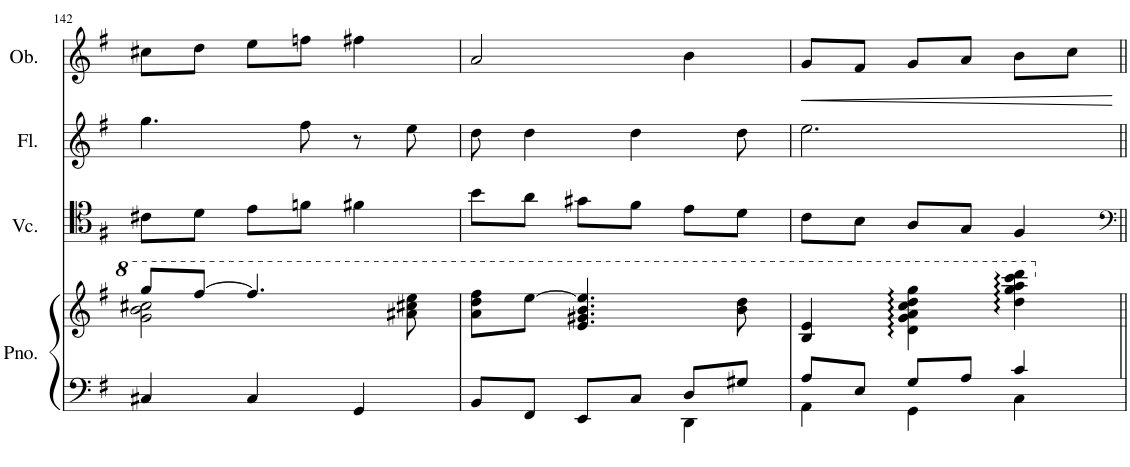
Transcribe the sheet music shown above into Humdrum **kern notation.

**kern	**kern	**kern	**kern	**harte	**kern	**kern	**kern	**kern	**dynam
*part6	*part6	*part5	*part5	*part5	*part4	*part3	*part2	*part1	*part1
*staff8	*staff7	*staff6	*staff5	*	*staff4	*staff3	*staff2	*staff1	*staff1
*I"Piano	*	*I"Piano	*	*	*I"Violoncello	*I"Flute	*I"Oboe	*I"Oboe	*
*I'Pno.	*	*I'Pno.	*	*	*I'Vc.	*I'Fl.	*I'Ob.	*I'Ob.	*
!!LO:PB:g=z
*clefF4	*clefG2	*clefF4	*clefG2	*	*clefC4	*clefG2	*clefG2	*clefG2	*
*k[f#]	*k[f#]	*k[f#]	*k[f#]	*	*k[f#]	*k[f#]	*k[f#]	*k[f#]	*
*M3/4	*M3/4	*M3/4	*M3/4	*	*M3/4	*M3/4	*M3/4	*M3/4	*
=142	=142	=142	=142	=142	=142	=142	=142	=142	=142
*	*^	*	*	*	*	*	*	*	*
!	!	!	!	!	!LO:H:kt=m7(b5)	!	!	!	!	!
*	*	*	*	*^	*	*	*	*	*	*
4C#X/	8ggg/L	2gg\ 2bb\ 2ccc#X\	2C 2G	2c#X 2e 2g 2b	4ryy	C#:hdim7	8c#X\L	4.gg\	4cc	8cc#X\L	.
.	[8fff#/J	.	.	.	.	.	8d\J	.	.	8dd\J	.
!	!	!	!	!	!	!LO:H:kt=7	!	!	!	!	!
4C#/	4.fff#/]	.	.	.	2ryy	F#:7	8e\L	.	8gg\L	8ee\L	.
.	.	.	.	.	.	.	8fn\J	8ff#\	8bb\J	8ffn\J	.
4GG/	.	4ryy	4FF# 4C#X 4F#	4f# 4a#X 4cc#X 4ee	.	.	4f#X\	8r	4ccc#X	4ff#X\	.
.	8aa#X\ 8ccc#X\ 8eee\	.	.	.	.	.	.	8ee\	.	.	.
*	*v	*v	*	*	*	*	*	*	*	*	*
=143	=143	=143	=143	=143	=143	=143	=143	=143	=143	=143
*^	*	*	*	*	*	*	*	*	*	*
!	!	!	!	!	!	!LO:H:kt=m7	!	!	!	!	!
8BB/L	2ryy	8aa\ 8ddd\ 8fff#\L	2BB 2F#	2B 2d 2f# 2a	4ryy	B:min7	8b\L	8dd\	2b	2a/	.
8FF#/J	.	[8eee\J	.	.	.	.	8a\J	4dd\	.	.	.
!	!	!	!	!	!	!LO:H:kt=7	!	!	!	!	!
8EE/L	.	4.ee/ 4.gg#X/ 4.bb/ 4.eee/]	.	.	2ryy	E:7	8g#X\L	.	.	.	.
8C/J	.	.	.	.	.	.	8f#\J	4dd\	.	.	.
8D/L	4DD\	.	4EE 4BB 4E 4G#X 4B	4e 4g#X 4b 4dd	.	.	8e\L	.	4ee	4b\	.
8G#X/J	.	8bb\ 8ddd\	.	.	.	.	8d\J	8dd\	.	.	.
=144	=144	=144	=144	=144	=144	=144	=144	=144	=144	=144	=144
!	!	!	!	!	!	!LO:H:kt=m7	!	!	!	!	!LO:HP:b
*	*	*	*	*v	*v	*	*	*	*	*	*
8A/L	4AA\	4b/ 4ee/	2AA 2E 2A 2c	2e 2a 2cc 2ee 2gg	A:min7	8c\L	2.ee\	2cc	8g/L	<
8E/J	.	.	.	.	.	8B\J	.	.	8f#/J	.
8G/L	4GG\	4dd\ 4gg\ 4aa\ 4ccc\ 4ddd\ 4ggg\	.	.	.	8A/L	.	.	8g/L	.
8A/J	.	.	.	.	.	8G/J	.	.	8a/J	.
!	!	!	!	!	!LO:H:kt=7	!	!	!	!	!
4c/	4C\	4ddd\ 4ggg\ 4aaa\ 4cccc\ 4dddd\	4DD 4AA 4D 4A	4d 4f# 4a 4cc	D:7	4F#/	.	4ff#	8b\L	.
.	.	.	.	.	.	.	.	.	8cc\J	.
*v	*v	*	*	*	*	*	*	*	*	*
.	.	.	.	.	.	.	.	.	[
=||	=||	=||	=||	=||	=||	=||	=||	=||	=||
*-	*-	*-	*-	*-	*-	*-	*-	*-	*-
